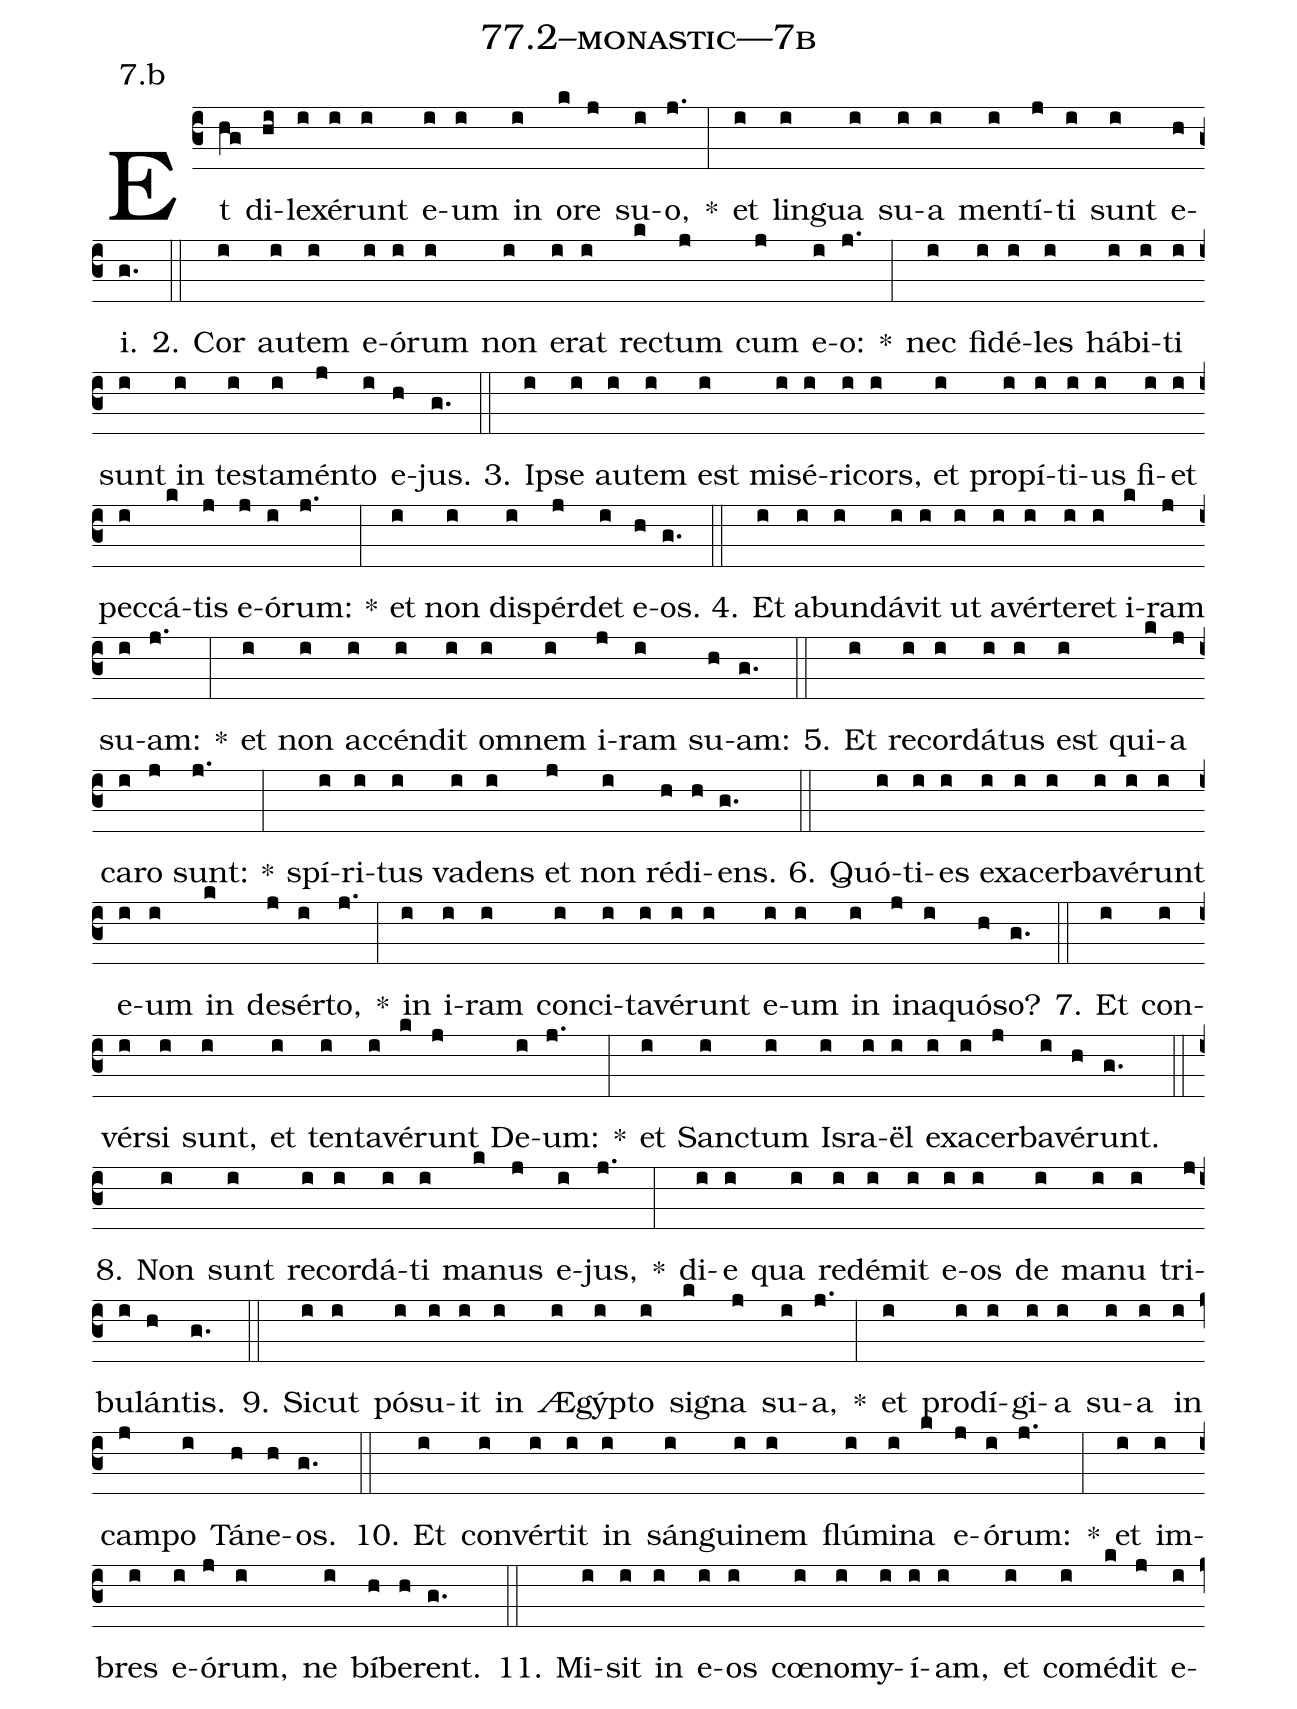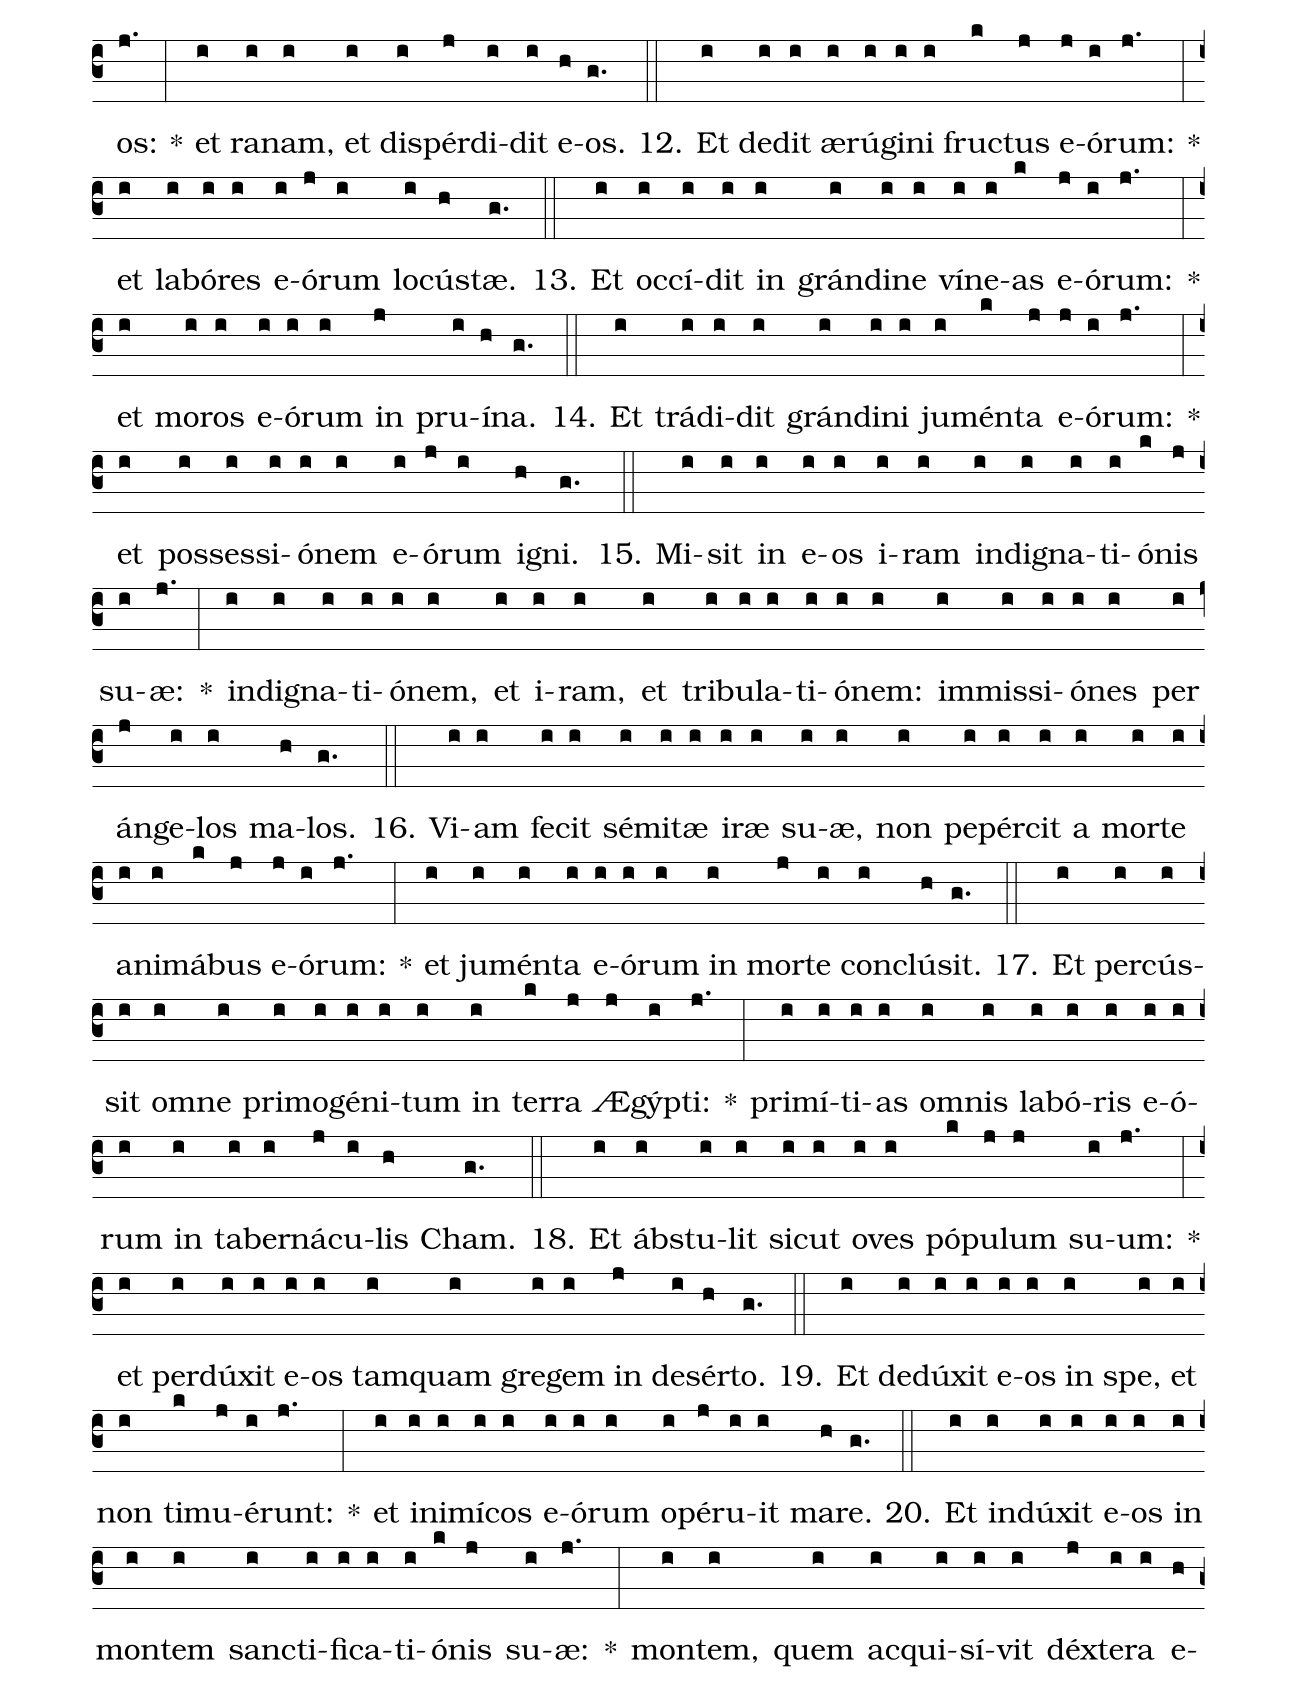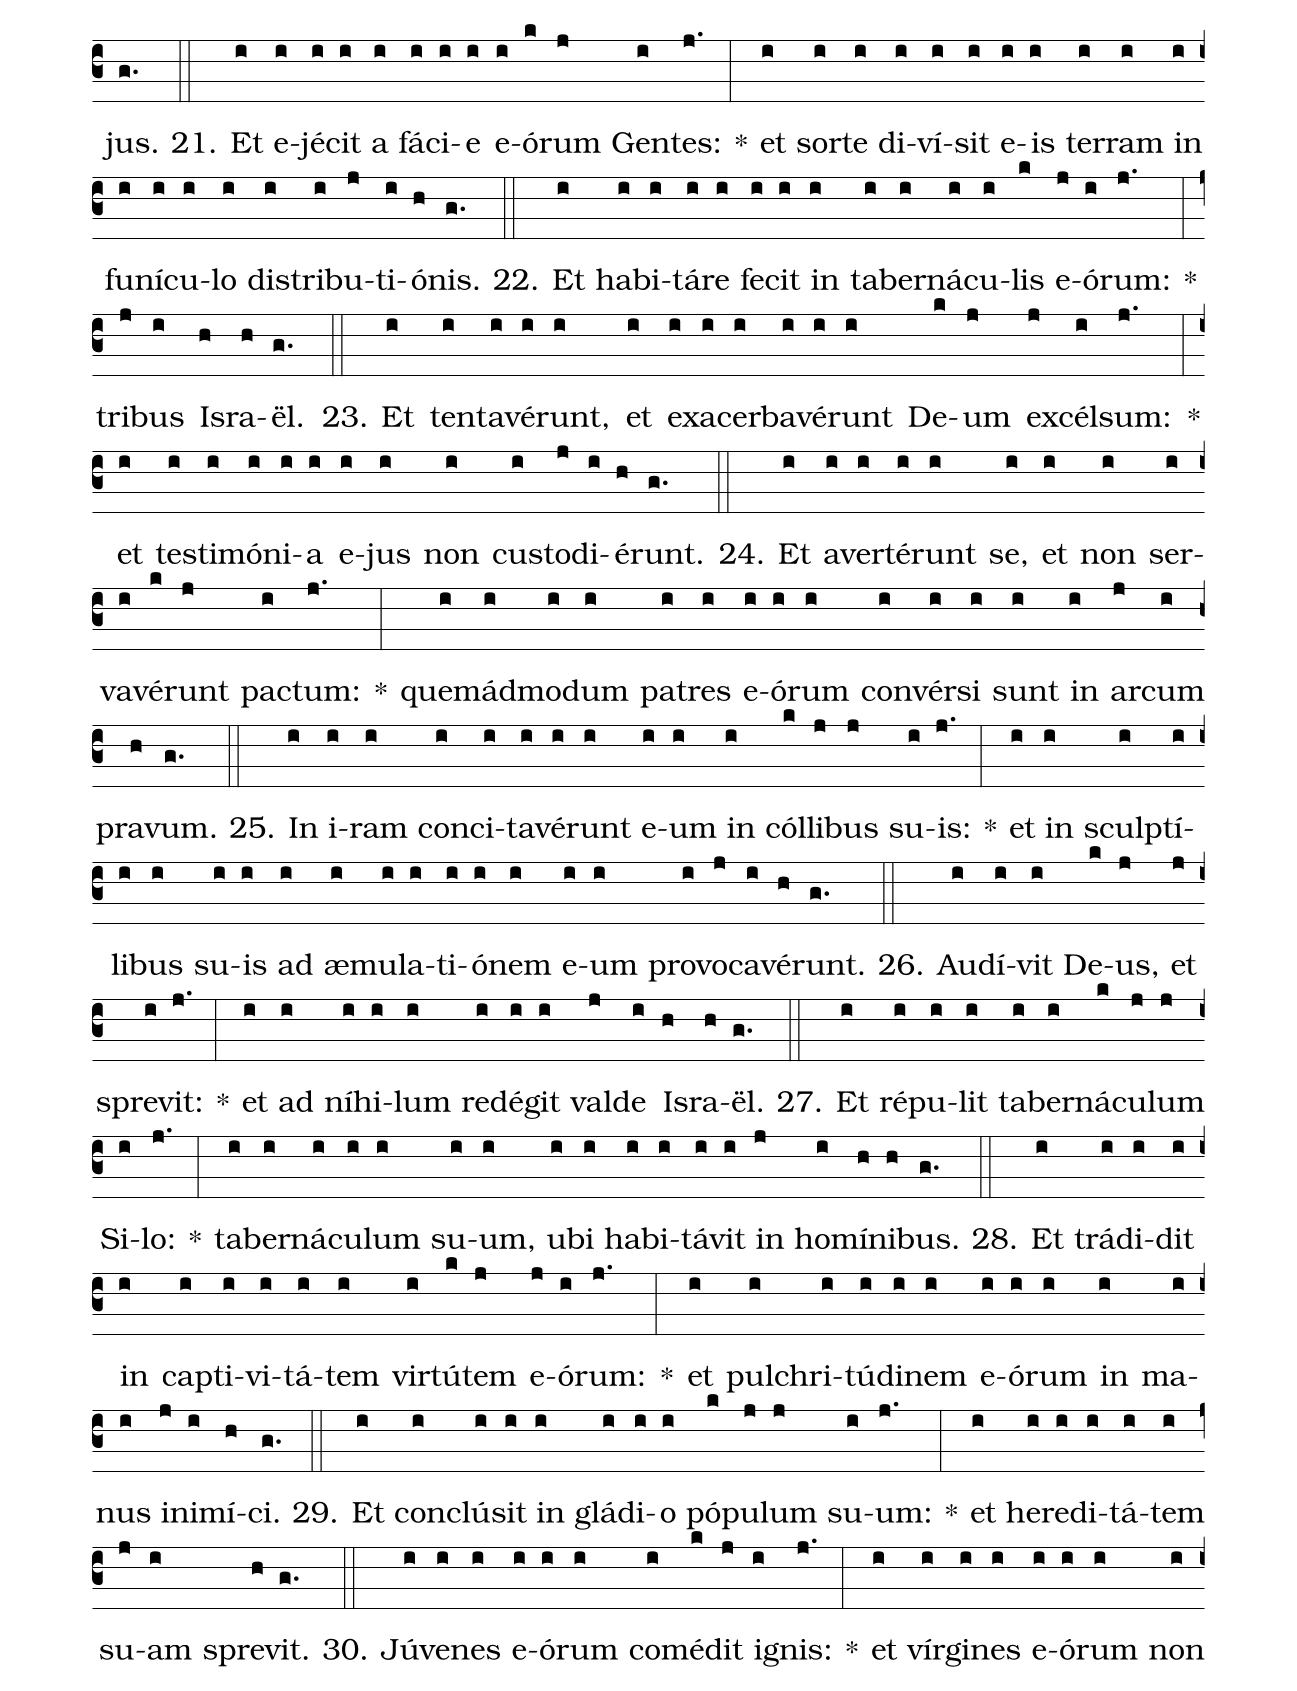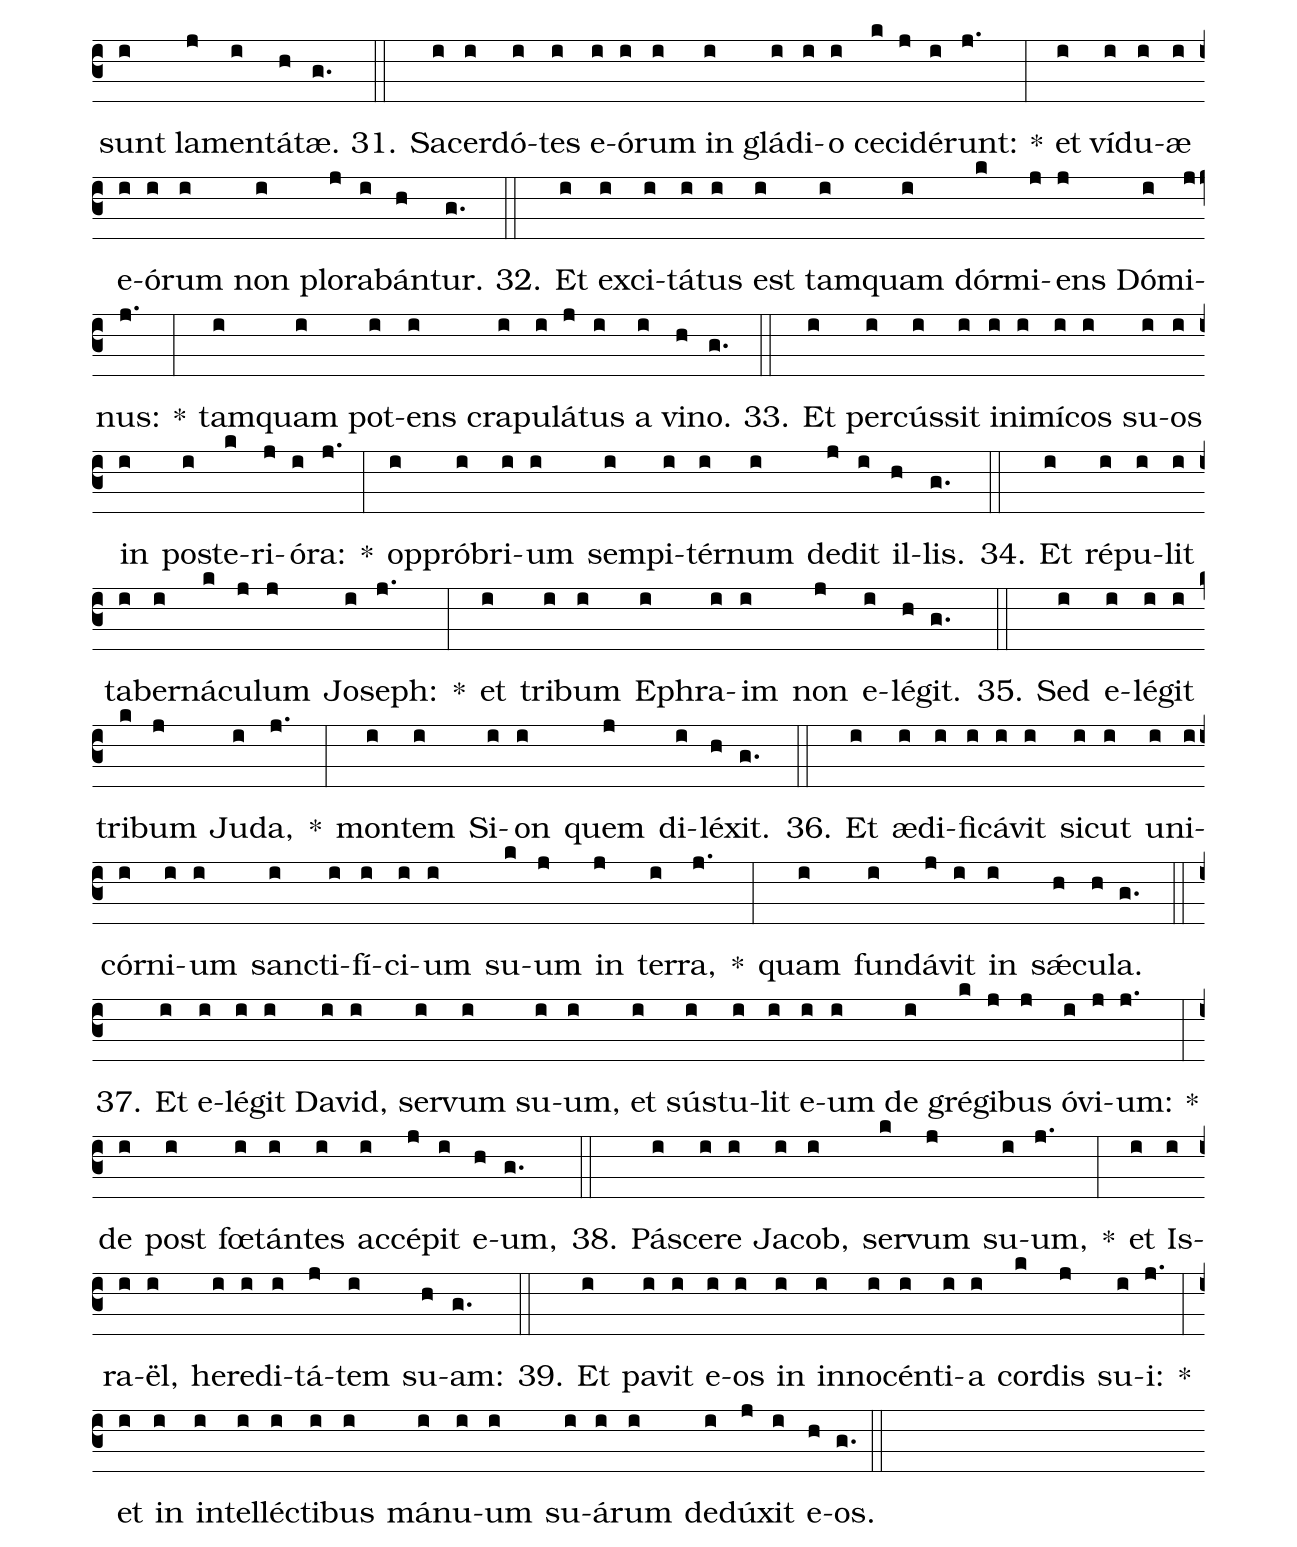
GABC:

name: 77.2--monastic---7b;
annotation: 7.b;
%%
(c3)Et(hg) di(hi)le(i)xé(i)runt(i) e(i)um(i) in(i) o(k)re(j) su(i)o,(j.) *(:) et(i) lin(i)gua(i) su(i)a(i) men(i)tí(j)ti(i) sunt(i) e(h)i.(g.) (::)
2. Cor(i) au(i)tem(i) e(i)ó(i)rum(i) non(i) e(i)rat(i) rec(k)tum(j) cum(j) e(i)o:(j.) *(:) nec(i) fi(i)dé(i)les(i) há(i)bi(i)ti(i) sunt(i) in(i) tes(i)ta(i)mén(j)to(i) e(h)jus.(g.) (::)
3. Ip(i)se(i) au(i)tem(i) est(i) mi(i)sé(i)ri(i)cors,(i) et(i) pro(i)pí(i)ti(i)us(i) fi(i)et(i) pec(i)cá(k)tis(j) e(j)ó(i)rum:(j.) *(:) et(i) non(i) dis(i)pér(j)det(i) e(h)os.(g.) (::)
4. Et(i) ab(i)un(i)dá(i)vit(i) ut(i) a(i)vér(i)te(i)ret(i) i(k)ram(j) su(i)am:(j.) *(:) et(i) non(i) ac(i)cén(i)dit(i) om(i)nem(i) i(j)ram(i) su(h)am:(g.) (::)
5. Et(i) re(i)cor(i)dá(i)tus(i) est(i) qui(k)a(j) ca(i)ro(j) sunt:(j.) *(:) spí(i)ri(i)tus(i) va(i)dens(i) et(j) non(i) réd(h)i(h)ens.(g.) (::)
6. Quó(i)ti(i)es(i) ex(i)a(i)cer(i)ba(i)vé(i)runt(i) e(i)um(i) in(k) de(j)sér(i)to,(j.) *(:) in(i) i(i)ram(i) con(i)ci(i)ta(i)vé(i)runt(i) e(i)um(i) in(i) in(j)a(i)quó(h)so?(g.) (::)
7. Et(i) con(i)vér(i)si(i) sunt,(i) et(i) ten(i)ta(i)vé(k)runt(j) De(i)um:(j.) *(:) et(i) Sanc(i)tum(i) Is(i)ra(i)ël(i) ex(i)a(i)cer(j)ba(i)vé(h)runt.(g.) (::)
8. Non(i) sunt(i) re(i)cor(i)dá(i)ti(i) ma(k)nus(j) e(i)jus,(j.) *(:) di(i)e(i) qua(i) red(i)é(i)mit(i) e(i)os(i) de(i) ma(i)nu(i) tri(j)bu(i)lán(h)tis.(g.) (::)
9. Sic(i)ut(i) pó(i)su(i)it(i) in(i) Æ(i)gýp(i)to(i) si(k)gna(j) su(i)a,(j.) *(:) et(i) prod(i)í(i)gi(i)a(i) su(i)a(i) in(i) cam(j)po(i) Tá(h)ne(h)os.(g.) (::)
10. Et(i) con(i)vér(i)tit(i) in(i) sán(i)gui(i)nem(i) flú(i)mi(i)na(k) e(j)ó(i)rum:(j.) *(:) et(i) im(i)bres(i) e(i)ó(j)rum,(i) ne(i) bí(h)be(h)rent.(g.) (::)
11. Mi(i)sit(i) in(i) e(i)os(i) cœ(i)no(i)my(i)í(i)am,(i) et(i) com(i)é(k)dit(j) e(i)os:(j.) *(:) et(i) ra(i)nam,(i) et(i) dis(i)pér(j)di(i)dit(i) e(h)os.(g.) (::)
12. Et(i) de(i)dit(i) æ(i)rú(i)gi(i)ni(i) fruc(k)tus(j) e(j)ó(i)rum:(j.) *(:) et(i) la(i)bó(i)res(i) e(i)ó(j)rum(i) lo(i)cús(h)tæ.(g.) (::)
13. Et(i) oc(i)cí(i)dit(i) in(i) grán(i)di(i)ne(i) ví(i)ne(i)as(k) e(j)ó(i)rum:(j.) *(:) et(i) mo(i)ros(i) e(i)ó(i)rum(i) in(j) pru(i)í(h)na.(g.) (::)
14. Et(i) trá(i)di(i)dit(i) grán(i)di(i)ni(i) ju(i)mén(k)ta(j) e(j)ó(i)rum:(j.) *(:) et(i) pos(i)ses(i)si(i)ó(i)nem(i) e(i)ó(j)rum(i) i(h)gni.(g.) (::)
15. Mi(i)sit(i) in(i) e(i)os(i) i(i)ram(i) in(i)di(i)gna(i)ti(i)ó(k)nis(j) su(i)æ:(j.) *(:) in(i)di(i)gna(i)ti(i)ó(i)nem,(i) et(i) i(i)ram,(i) et(i) tri(i)bu(i)la(i)ti(i)ó(i)nem:(i) im(i)mis(i)si(i)ó(i)nes(i) per(i) án(j)ge(i)los(i) ma(h)los.(g.) (::)
16. Vi(i)am(i) fe(i)cit(i) sé(i)mi(i)tæ(i) i(i)ræ(i) su(i)æ,(i) non(i) pe(i)pér(i)cit(i) a(i) mor(i)te(i) a(i)ni(i)má(k)bus(j) e(j)ó(i)rum:(j.) *(:) et(i) ju(i)mén(i)ta(i) e(i)ó(i)rum(i) in(i) mor(j)te(i) con(i)clú(h)sit.(g.) (::)
17. Et(i) per(i)cús(i)sit(i) om(i)ne(i) pri(i)mo(i)gé(i)ni(i)tum(i) in(i) ter(k)ra(j) Æ(j)gýp(i)ti:(j.) *(:) pri(i)mí(i)ti(i)as(i) om(i)nis(i) la(i)bó(i)ris(i) e(i)ó(i)rum(i) in(i) ta(i)ber(i)ná(j)cu(i)lis(h) Cham.(g.) (::)
18. Et(i) ábs(i)tu(i)lit(i) sic(i)ut(i) o(i)ves(i) pó(k)pu(j)lum(j) su(i)um:(j.) *(:) et(i) per(i)dú(i)xit(i) e(i)os(i) tam(i)quam(i) gre(i)gem(i) in(j) de(i)sér(h)to.(g.) (::)
19. Et(i) de(i)dú(i)xit(i) e(i)os(i) in(i) spe,(i) et(i) non(i) ti(k)mu(j)é(i)runt:(j.) *(:) et(i) in(i)i(i)mí(i)cos(i) e(i)ó(i)rum(i) o(i)pé(j)ru(i)it(i) ma(h)re.(g.) (::)
20. Et(i) in(i)dú(i)xit(i) e(i)os(i) in(i) mon(i)tem(i) sanc(i)ti(i)fi(i)ca(i)ti(i)ó(k)nis(j) su(i)æ:(j.) *(:) mon(i)tem,(i) quem(i) ac(i)qui(i)sí(i)vit(i) déx(j)te(i)ra(i) e(h)jus.(g.) (::)
21. Et(i) e(i)jé(i)cit(i) a(i) fá(i)ci(i)e(i) e(i)ó(k)rum(j) Gen(i)tes:(j.) *(:) et(i) sor(i)te(i) di(i)ví(i)sit(i) e(i)is(i) ter(i)ram(i) in(i) fu(i)ní(i)cu(i)lo(i) dis(i)tri(i)bu(j)ti(i)ó(h)nis.(g.) (::)
22. Et(i) ha(i)bi(i)tá(i)re(i) fe(i)cit(i) in(i) ta(i)ber(i)ná(i)cu(i)lis(k) e(j)ó(i)rum:(j.) *(:) tri(j)bus(i) Is(h)ra(h)ël.(g.) (::)
23. Et(i) ten(i)ta(i)vé(i)runt,(i) et(i) ex(i)a(i)cer(i)ba(i)vé(i)runt(i) De(k)um(j) ex(j)cél(i)sum:(j.) *(:) et(i) tes(i)ti(i)mó(i)ni(i)a(i) e(i)jus(i) non(i) cus(i)to(j)di(i)é(h)runt.(g.) (::)
24. Et(i) a(i)ver(i)té(i)runt(i) se,(i) et(i) non(i) ser(i)va(i)vé(k)runt(j) pac(i)tum:(j.) *(:) quem(i)ád(i)mo(i)dum(i) pa(i)tres(i) e(i)ó(i)rum(i) con(i)vér(i)si(i) sunt(i) in(i) ar(j)cum(i) pra(h)vum.(g.) (::)
25. In(i) i(i)ram(i) con(i)ci(i)ta(i)vé(i)runt(i) e(i)um(i) in(i) cól(k)li(j)bus(j) su(i)is:(j.) *(:) et(i) in(i) sculp(i)tí(i)li(i)bus(i) su(i)is(i) ad(i) æ(i)mu(i)la(i)ti(i)ó(i)nem(i) e(i)um(i) pro(i)vo(j)ca(i)vé(h)runt.(g.) (::)
26. Au(i)dí(i)vit(i) De(k)us,(j) et(j) spre(i)vit:(j.) *(:) et(i) ad(i) ní(i)hi(i)lum(i) red(i)é(i)git(i) val(j)de(i) Is(h)ra(h)ël.(g.) (::)
27. Et(i) ré(i)pu(i)lit(i) ta(i)ber(i)ná(k)cu(j)lum(j) Si(i)lo:(j.) *(:) ta(i)ber(i)ná(i)cu(i)lum(i) su(i)um,(i) u(i)bi(i) ha(i)bi(i)tá(i)vit(i) in(j) ho(i)mí(h)ni(h)bus.(g.) (::)
28. Et(i) trá(i)di(i)dit(i) in(i) cap(i)ti(i)vi(i)tá(i)tem(i) vir(i)tú(k)tem(j) e(j)ó(i)rum:(j.) *(:) et(i) pul(i)chri(i)tú(i)di(i)nem(i) e(i)ó(i)rum(i) in(i) ma(i)nus(i) in(j)i(i)mí(h)ci.(g.) (::)
29. Et(i) con(i)clú(i)sit(i) in(i) glá(i)di(i)o(i) pó(k)pu(j)lum(j) su(i)um:(j.) *(:) et(i) he(i)re(i)di(i)tá(i)tem(i) su(j)am(i) spre(h)vit.(g.) (::)
30. Jú(i)ve(i)nes(i) e(i)ó(i)rum(i) com(i)é(k)dit(j) i(i)gnis:(j.) *(:) et(i) vír(i)gi(i)nes(i) e(i)ó(i)rum(i) non(i) sunt(i) la(j)men(i)tá(h)tæ.(g.) (::)
31. Sa(i)cer(i)dó(i)tes(i) e(i)ó(i)rum(i) in(i) glá(i)di(i)o(i) ce(k)ci(j)dé(i)runt:(j.) *(:) et(i) ví(i)du(i)æ(i) e(i)ó(i)rum(i) non(i) plo(j)ra(i)bán(h)tur.(g.) (::)
32. Et(i) ex(i)ci(i)tá(i)tus(i) est(i) tam(i)quam(i) dór(k)mi(j)ens(j) Dó(i)mi(j)nus:(j.) *(:) tam(i)quam(i) pot(i)ens(i) cra(i)pu(i)lá(j)tus(i) a(i) vi(h)no.(g.) (::)
33. Et(i) per(i)cús(i)sit(i) in(i)i(i)mí(i)cos(i) su(i)os(i) in(i) post(i)e(k)ri(j)ó(i)ra:(j.) *(:) op(i)pró(i)bri(i)um(i) sem(i)pi(i)tér(i)num(i) de(j)dit(i) il(h)lis.(g.) (::)
34. Et(i) ré(i)pu(i)lit(i) ta(i)ber(i)ná(k)cu(j)lum(j) Jo(i)seph:(j.) *(:) et(i) tri(i)bum(i) E(i)phra(i)im(i) non(j) e(i)lé(h)git.(g.) (::)
35. Sed(i) e(i)lé(i)git(i) tri(k)bum(j) Ju(i)da,(j.) *(:) mon(i)tem(i) Si(i)on(i) quem(j) di(i)lé(h)xit.(g.) (::)
36. Et(i) æ(i)di(i)fi(i)cá(i)vit(i) sic(i)ut(i) u(i)ni(i)cór(i)ni(i)um(i) sanc(i)ti(i)fí(i)ci(i)um(i) su(k)um(j) in(j) ter(i)ra,(j.) *(:) quam(i) fun(i)dá(j)vit(i) in(i) sǽ(h)cu(h)la.(g.) (::)
37. Et(i) e(i)lé(i)git(i) Da(i)vid,(i) ser(i)vum(i) su(i)um,(i) et(i) sús(i)tu(i)lit(i) e(i)um(i) de(i) gré(k)gi(j)bus(j) ó(i)vi(j)um:(j.) *(:) de(i) post(i) fœ(i)tán(i)tes(i) ac(i)cé(j)pit(i) e(h)um,(g.) (::)
38. Pá(i)sce(i)re(i) Ja(i)cob,(i) ser(k)vum(j) su(i)um,(j.) *(:) et(i) Is(i)ra(i)ël,(i) he(i)re(i)di(i)tá(j)tem(i) su(h)am:(g.) (::)
39. Et(i) pa(i)vit(i) e(i)os(i) in(i) in(i)no(i)cén(i)ti(i)a(i) cor(k)dis(j) su(i)i:(j.) *(:) et(i) in(i) in(i)tel(i)léc(i)ti(i)bus(i) má(i)nu(i)um(i) su(i)á(i)rum(i) de(i)dú(j)xit(i) e(h)os.(g.) (::)
